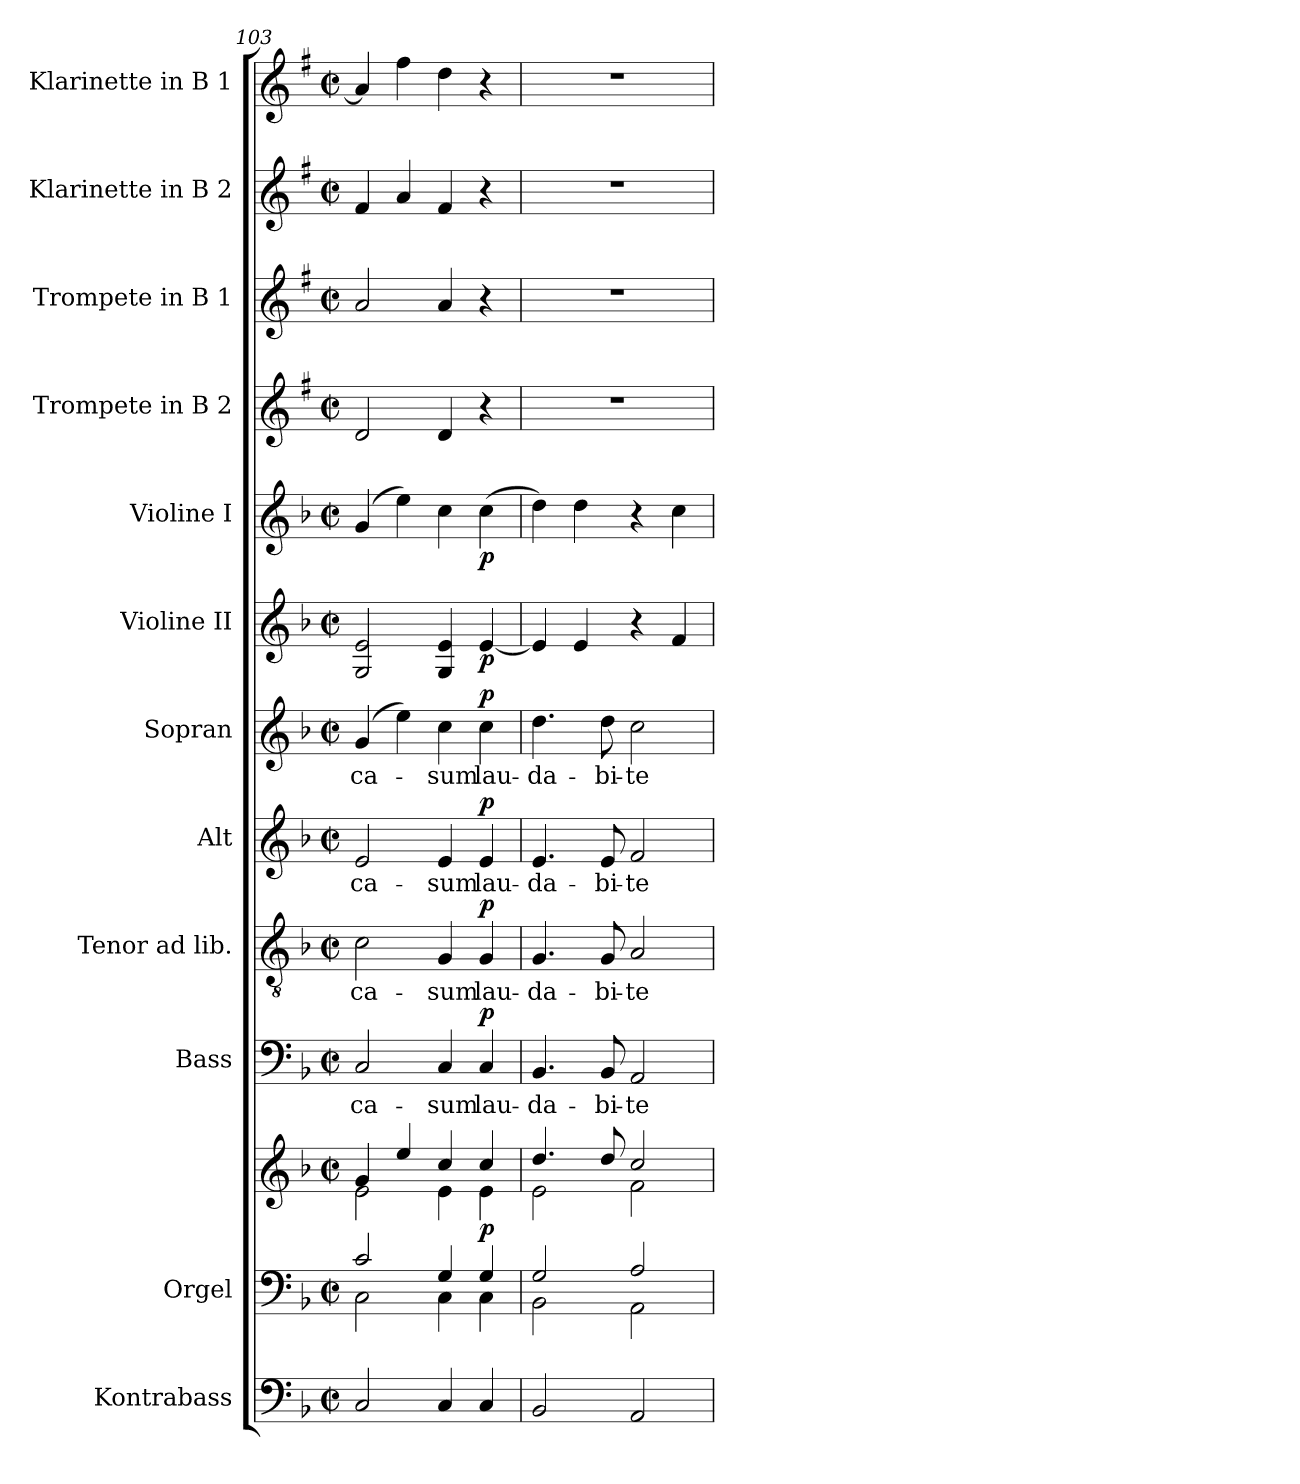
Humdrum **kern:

**kern	**kern	**kern	**dynam	**kern	**text	**dynam	**kern	**text	**dynam	**kern	**text	**dynam	**kern	**text	**dynam	**kern	**dynam	**kern	**dynam	**kern	**kern	**kern	**kern
*part12	*part11	*part11	*part11	*part10	*part10	*part10	*part9	*part9	*part9	*part8	*part8	*part8	*part7	*part7	*part7	*part6	*part6	*part5	*part5	*part4	*part3	*part2	*part1
*staff13	*staff12	*staff11	*staff11/12	*staff10	*staff10	*staff10	*staff9	*staff9	*staff9	*staff8	*staff8	*staff8	*staff7	*staff7	*staff7	*staff6	*staff6	*staff5	*staff5	*staff4	*staff3	*staff2	*staff1
*I"Kontrabass	*I"Orgel	*	*	*I"Bass	*	*	*I"Tenor ad lib.	*	*	*I"Alt	*	*	*I"Sopran	*	*	*I"Violine II	*	*I"Violine I	*	*I"Trompete in B 2	*I"Trompete in B 1	*I"Klarinette in B 2	*I"Klarinette in B 1
*I'Kb.	*I'Org.	*	*	*I'B	*	*	*I'T	*	*	*I'A	*	*	*I'S	*	*	*I'Vl. II	*	*I'Vl. I	*	*	*	*	*
*clefF4	*clefF4	*clefG2	*	*clefF4	*	*	*clefGv2	*	*	*clefG2	*	*	*clefG2	*	*	*clefG2	*	*clefG2	*	*clefG2	*clefG2	*clefG2	*clefG2
*ITrd7c12	*	*	*	*	*	*	*	*	*	*	*	*	*	*	*	*	*	*	*	*ITrd1c2	*ITrd1c2	*ITrd1c2	*ITrd1c2
*k[b-]	*k[b-]	*k[b-]	*	*k[b-]	*	*	*k[b-]	*	*	*k[b-]	*	*	*k[b-]	*	*	*k[b-]	*	*k[b-]	*	*k[b-]	*k[b-]	*k[b-]	*k[b-]
*F:	*F:	*F:	*	*F:	*	*	*F:	*	*	*F:	*	*	*F:	*	*	*F:	*	*F:	*	*F:	*F:	*F:	*F:
*M2/2	*M2/2	*M2/2	*	*M2/2	*	*	*M2/2	*	*	*M2/2	*	*	*M2/2	*	*	*M2/2	*	*M2/2	*	*M2/2	*M2/2	*M2/2	*M2/2
*met(c|)	*met(c|)	*met(c|)	*	*met(c|)	*	*	*met(c|)	*	*	*met(c|)	*	*	*met(c|)	*	*	*met(c|)	*	*met(c|)	*	*met(c|)	*met(c|)	*met(c|)	*met(c|)
=103	=103	=103	=103	=103	=103	=103	=103	=103	=103	=103	=103	=103	=103	=103	=103	=103	=103	=103	=103	=103	=103	=103	=103
*	*^	*^	*	*	*	*	*	*	*	*	*	*	*	*	*	*	*	*	*	*	*	*	*
!	!	!	!	!	!	!	!LO:LY:b	!	!	!LO:LY:b	!	!	!LO:LY:b	!	!	!LO:LY:b	!	!	!	!	!	!	!	!	!
2CC/	2c/	2C\	4g/	2e\	.	2C/	-ca-	.	2c\	-ca-	.	2e/	-ca-	.	(4g/	-ca-	.	2G/ 2e/	.	(4g/	.	2c/	2g/	4e/	4g/]
.	.	.	4ee/	.	.	.	.	.	.	.	.	.	.	.	4ee\)	.	.	.	.	4ee\)	.	.	.	4g/	4ee\
!	!	!	!	!	!	!	!LO:LY:b	!	!	!LO:LY:b	!	!	!LO:LY:b	!	!	!LO:LY:b	!	!	!	!	!	!	!	!	!
4CC/	4G/	4C\	4cc/	4e\	.	4C/	-sum	.	4G/	-sum	.	4e/	-sum	.	4cc\	-sum	.	4G/ 4e/	.	4cc\	.	4c/	4g/	4e/	4cc\
!	!	!	!	!	!LO:DY:b	!	!LO:LY:b	!LO:DY:a	!	!LO:LY:b	!LO:DY:a	!	!LO:LY:b	!LO:DY:a	!	!LO:LY:b	!LO:DY:a	!	!LO:DY:b	!	!LO:DY:b	!	!	!	!
4CC/	4G/	4C\	4cc/	4e\	p	4C/	lau-	p	4G/	lau-	p	4e/	lau-	p	4cc\	lau-	p	[4e/	p	(>4cc\	p	4r	4r	4r	4r
=104	=104	=104	=104	=104	=104	=104	=104	=104	=104	=104	=104	=104	=104	=104	=104	=104	=104	=104	=104	=104	=104	=104	=104	=104	=104
!	!	!	!	!	!	!	!LO:LY:b	!	!	!LO:LY:b	!	!	!LO:LY:b	!	!	!LO:LY:b	!	!	!	!	!	!	!	!	!
2BBB-/	2G/	2BB-\	4.dd/	2e\	.	4.BB-/	-da-	.	4.G/	-da-	.	4.e/	-da-	.	4.dd\	-da-	.	4e/]	.	4dd\)	.	1r	1r	1r	1r
.	.	.	.	.	.	.	.	.	.	.	.	.	.	.	.	.	.	4e/	.	4dd\	.	.	.	.	.
!	!	!	!	!	!	!	!LO:LY:b	!	!	!LO:LY:b	!	!	!LO:LY:b	!	!	!LO:LY:b	!	!	!	!	!	!	!	!	!
.	.	.	8dd/	.	.	8BB-/	-bi-	.	8G/	-bi-	.	8e/	-bi-	.	8dd\	-bi-	.	.	.	.	.	.	.	.	.
!	!	!	!	!	!	!	!LO:LY:b	!	!	!LO:LY:b	!	!	!LO:LY:b	!	!	!LO:LY:b	!	!	!	!	!	!	!	!	!
2AAA/	2A/	2AA\	2cc/	2f\	.	2AA/	-te	.	2A/	-te	.	2f/	-te	.	2cc\	-te	.	4r	.	4r	.	.	.	.	.
.	.	.	.	.	.	.	.	.	.	.	.	.	.	.	.	.	.	4f/	.	4cc\	.	.	.	.	.
*	*v	*v	*	*	*	*	*	*	*	*	*	*	*	*	*	*	*	*	*	*	*	*	*	*	*
*	*	*v	*v	*	*	*	*	*	*	*	*	*	*	*	*	*	*	*	*	*	*	*	*	*
=	=	=	=	=	=	=	=	=	=	=	=	=	=	=	=	=	=	=	=	=	=	=	=
*-	*-	*-	*-	*-	*-	*-	*-	*-	*-	*-	*-	*-	*-	*-	*-	*-	*-	*-	*-	*-	*-	*-	*-
